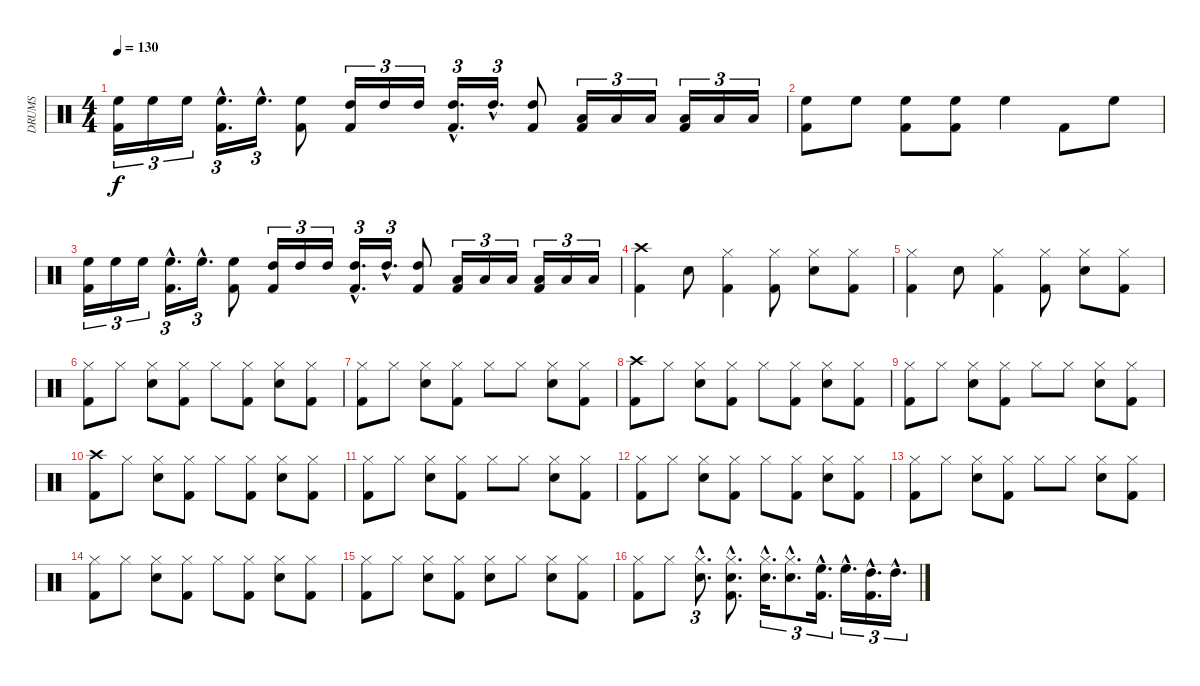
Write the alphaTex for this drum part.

\track ("DRUMS" "DRUMS") {instrument percussion}
\staff {score}
\articulation defaults
\ts (4 4)
\tempo 130
\clef neutral
\ks c
("High Floor Tom (hit)" "Kick (hit) 2").16{tu (3 2) dy f balance 1} "High Floor Tom (hit)".16{tu (3 2)} "High Floor Tom (hit)".16{tu (3 2)} ("High Floor Tom (hit)"{hac} "Kick (hit) 2"{hac}).16{d tu (3 2)} "High Floor Tom (hit)"{hac}.16{d tu (3 2)} ("High Floor Tom (hit)" "Kick (hit) 2").8 ("High Tom (hit)" "Kick (hit) 2").16{tu (3 2) balance 8} "High Tom (hit)".16{tu (3 2)} "High Tom (hit)".16{tu (3 2)} ("High Tom (hit)"{hac} "Kick (hit) 2"{hac}).16{d tu (3 2)} "High Tom (hit)"{hac}.16{d tu (3 2)} ("High Tom (hit)" "Kick (hit) 2").8 ("Low Tom (hit)" "Kick (hit) 2").16{tu (3 2) balance 16} "Low Tom (hit)".16{tu (3 2)} "Low Tom (hit)".16{tu (3 2)} ("Low Tom (hit)" "Kick (hit) 2").16{tu (3 2)} "Low Tom (hit)".16{tu (3 2)} "Low Tom (hit)".16{tu (3 2)} |
("High Floor Tom (hit)" "Kick (hit) 2").8{balance 8} "High Floor Tom (hit)".8 ("High Floor Tom (hit)" "Kick (hit) 2").8 ("High Floor Tom (hit)" "Kick (hit) 2").8 "High Floor Tom (hit)".4 "Kick (hit) 2".8 "High Floor Tom (hit)".8 |
("High Floor Tom (hit)" "Kick (hit) 2").16{tu (3 2) balance 1} "High Floor Tom (hit)".16{tu (3 2)} "High Floor Tom (hit)".16{tu (3 2)} ("High Floor Tom (hit)"{hac} "Kick (hit) 2"{hac}).16{d tu (3 2)} "High Floor Tom (hit)"{hac}.16{d tu (3 2)} ("High Floor Tom (hit)" "Kick (hit) 2").8 ("High Tom (hit)" "Kick (hit) 2").16{tu (3 2) balance 8} "High Tom (hit)".16{tu (3 2)} "High Tom (hit)".16{tu (3 2)} ("High Tom (hit)"{hac} "Kick (hit) 2"{hac}).16{d tu (3 2)} "High Tom (hit)"{hac}.16{d tu (3 2)} ("High Tom (hit)" "Kick (hit) 2").8 ("Low Tom (hit)" "Kick (hit) 2").16{tu (3 2) balance 16} "Low Tom (hit)".16{tu (3 2)} "Low Tom (hit)".16{tu (3 2)} ("Low Tom (hit)" "Kick (hit) 2").16{tu (3 2)} "Low Tom (hit)".16{tu (3 2)} "Low Tom (hit)".16{tu (3 2)} |
("Crash high (hit)" "Kick (hit) 2").4 "Snare (hit) 2".8 ("Hi-Hat (closed)" "Kick (hit) 2").4 ("Hi-Hat (closed)" "Kick (hit) 2").8 ("Hi-Hat (closed)" "Snare (hit) 2").8 ("Hi-Hat (closed)" "Kick (hit) 2").8 |
("Hi-Hat (closed)" "Kick (hit) 2").4 "Snare (hit) 2".8 ("Hi-Hat (closed)" "Kick (hit) 2").4 ("Hi-Hat (closed)" "Kick (hit) 2").8 ("Hi-Hat (closed)" "Snare (hit) 2").8 ("Hi-Hat (closed)" "Kick (hit) 2").8 |
("Hi-Hat (closed)" "Kick (hit) 2").8 "Hi-Hat (closed)".8 ("Hi-Hat (closed)" "Snare (hit) 2").8 ("Hi-Hat (closed)" "Kick (hit) 2").8 "Hi-Hat (closed)".8 ("Hi-Hat (closed)" "Kick (hit) 2").8 ("Hi-Hat (closed)" "Snare (hit) 2").8 ("Hi-Hat (closed)" "Kick (hit) 2").8 |
("Hi-Hat (closed)" "Kick (hit) 2").8 "Hi-Hat (closed)".8 ("Hi-Hat (closed)" "Snare (hit) 2").8 ("Hi-Hat (closed)" "Kick (hit) 2").8 "Hi-Hat (closed)".8 "Hi-Hat (closed)".8 ("Hi-Hat (closed)" "Snare (hit) 2").8 ("Hi-Hat (closed)" "Kick (hit) 2").8 |
("Crash high (hit)" "Kick (hit) 2").8 "Hi-Hat (closed)".8 ("Hi-Hat (closed)" "Snare (hit) 2").8 ("Hi-Hat (closed)" "Kick (hit) 2").8 "Hi-Hat (closed)".8 ("Hi-Hat (closed)" "Kick (hit) 2").8 ("Hi-Hat (closed)" "Snare (hit) 2").8 ("Hi-Hat (closed)" "Kick (hit) 2").8 |
("Hi-Hat (closed)" "Kick (hit) 2").8 "Hi-Hat (closed)".8 ("Hi-Hat (closed)" "Snare (hit) 2").8 ("Hi-Hat (closed)" "Kick (hit) 2").8 "Hi-Hat (closed)".8 "Hi-Hat (closed)".8 ("Hi-Hat (closed)" "Snare (hit) 2").8 ("Hi-Hat (closed)" "Kick (hit) 2").8 |
("Crash high (hit)" "Kick (hit) 2").8 "Hi-Hat (closed)".8 ("Hi-Hat (closed)" "Snare (hit) 2").8 ("Hi-Hat (closed)" "Kick (hit) 2").8 "Hi-Hat (closed)".8 ("Hi-Hat (closed)" "Kick (hit) 2").8 ("Hi-Hat (closed)" "Snare (hit) 2").8 ("Hi-Hat (closed)" "Kick (hit) 2").8 |
("Hi-Hat (closed)" "Kick (hit) 2").8 "Hi-Hat (closed)".8 ("Hi-Hat (closed)" "Snare (hit) 2").8 ("Hi-Hat (closed)" "Kick (hit) 2").8 "Hi-Hat (closed)".8 "Hi-Hat (closed)".8 ("Hi-Hat (closed)" "Snare (hit) 2").8 ("Hi-Hat (closed)" "Kick (hit) 2").8 |
("Hi-Hat (closed)" "Kick (hit) 2").8 "Hi-Hat (closed)".8 ("Hi-Hat (closed)" "Snare (hit) 2").8 ("Hi-Hat (closed)" "Kick (hit) 2").8 "Hi-Hat (closed)".8 ("Hi-Hat (closed)" "Kick (hit) 2").8 ("Hi-Hat (closed)" "Snare (hit) 2").8 ("Hi-Hat (closed)" "Kick (hit) 2").8 |
("Hi-Hat (closed)" "Kick (hit) 2").8 "Hi-Hat (closed)".8 ("Hi-Hat (closed)" "Snare (hit) 2").8 ("Hi-Hat (closed)" "Kick (hit) 2").8 "Hi-Hat (closed)".8 "Hi-Hat (closed)".8 ("Hi-Hat (closed)" "Snare (hit) 2").8 ("Hi-Hat (closed)" "Kick (hit) 2").8 |
("Hi-Hat (closed)" "Kick (hit) 2").8 "Hi-Hat (closed)".8 ("Hi-Hat (closed)" "Snare (hit) 2").8 ("Hi-Hat (closed)" "Kick (hit) 2").8 "Hi-Hat (closed)".8 ("Hi-Hat (closed)" "Kick (hit) 2").8 ("Hi-Hat (closed)" "Snare (hit) 2").8 ("Hi-Hat (closed)" "Kick (hit) 2").8 |
("Hi-Hat (closed)" "Kick (hit) 2").8 "Hi-Hat (closed)".8 ("Hi-Hat (closed)" "Snare (hit) 2").8 ("Hi-Hat (closed)" "Kick (hit) 2").8 ("Hi-Hat (closed)" "Snare (hit) 2").8 "Hi-Hat (closed)".8 ("Hi-Hat (closed)" "Snare (hit) 2").8 ("Hi-Hat (closed)" "Kick (hit) 2").8 |
("Hi-Hat (closed)" "Kick (hit) 2").8 "Hi-Hat (closed)".8 ("Hi-Hat (closed)" "Snare (hit) 2"{hac}).8{d tu (3 2)} ("Hi-Hat (closed)"{hac} "Snare (hit) 2"{hac} "Kick (hit) 2"{hac}).8{d} ("Hi-Hat (closed)"{hac} "Snare (hit) 2"{hac}).16{d tu (3 2)} ("Hi-Hat (closed)"{hac} "Snare (hit) 2"{hac}).8{d tu (3 2)} ("High Floor Tom (hit)"{hac} "Kick (hit) 2"{hac}).16{d tu (3 2) balance 0} "High Floor Tom (hit)"{hac}.16{d tu (3 2)} ("High Tom (hit)"{hac} "Kick (hit) 2"{hac}).16{d tu (3 2) balance 16} "High Tom (hit)"{hac}.16{d tu (3 2)}
